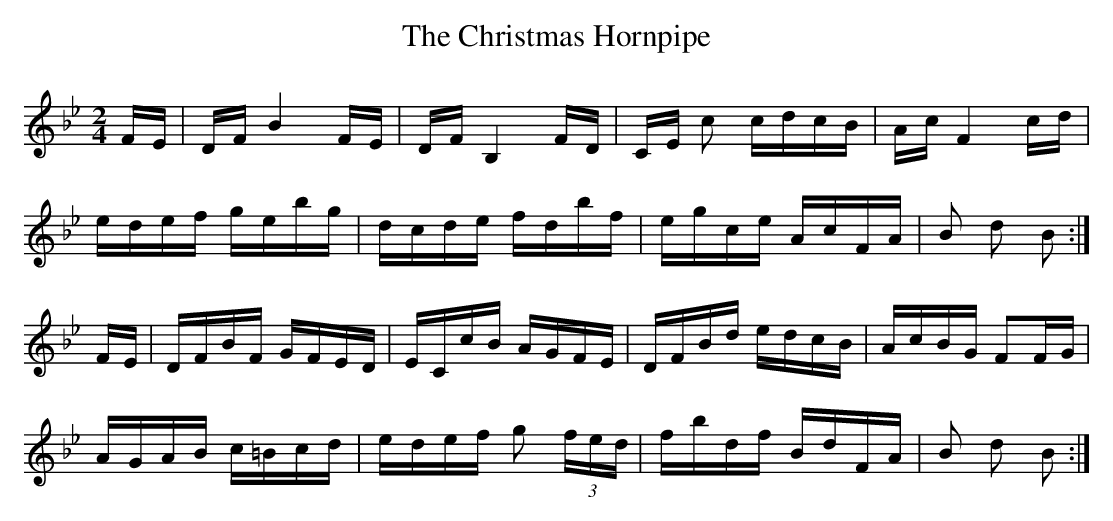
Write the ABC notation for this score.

X:1
T:Christmas Hornpipe, The
M:2/4
K:Bb
FE|DF B4 FE|DF B,4 FD|CE c2 cdcB|Ac F4 cd|
edef gebg|dcde fdbf|egce AcFA| B2 d2 B2:|
FE|DFBF GFED|ECcB AGFE|DFBd edcB|AcBG F2FG|
AGAB c=Bcd|edef g2 (3fed|fbdf BdFA|B2 d2 B2:|
